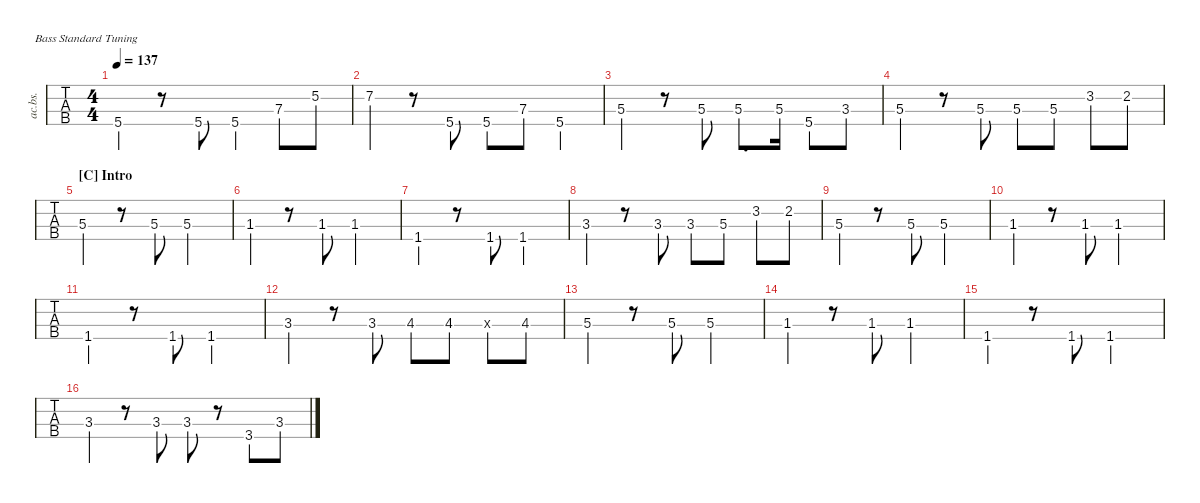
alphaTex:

\defaultSystemsLayout 4
\hideDynamics
\bracketExtendMode nobrackets
\track ("Acoustic Bass" "ac.bs.") {defaultSystemsLayout 4 instrument acousticbass}
\staff {tabs}
\tuning (G2 D2 A1 E1)
\ts (4 4)
\tempo 137
\clef f4
\ks f
5.4{acc forcenatural}.4{dy mf beam Up} r.8{beam Down} 5.4{acc forcenatural}.8{beam Up} 5.4{acc forcenatural}.4{beam Up} 7.3{acc forcenatural}.8{beam Down} 5.2{acc forcenatural}.8{beam Down} |
7.2{acc forcenatural}.4{beam Down} r.8{beam Down} 5.4{acc forcenatural}.8{beam Up} 5.4{acc forcenatural}.8{beam Up} 7.3{acc forcenatural}.8{beam Up} 5.4{acc forcenatural}.4{beam Up} |
5.3{acc forcenatural}.4{beam Down} r.8{beam Down} 5.3{acc forcenatural}.8{beam Down} 5.3{acc forcenatural}.8{d beam Up} 5.3{acc forcenatural}.16{beam Up} 5.4{acc forcenatural}.8{beam Up} 3.3{acc forcenatural}.8{beam Up} |
5.3{acc forcenatural}.4{beam Down} r.8{beam Down} 5.3{acc forcenatural}.8{beam Down} 5.3{acc forcenatural}.8{beam Up} 5.3{acc forcenatural}.8{beam Up} 3.2{acc forcenatural}.8{beam Down} 2.2{acc forcenatural}.8{beam Down} |
\section ("C" "Intro")
5.3{acc forcenatural}.4{beam Down} r.8{beam Down} 5.3{acc forcenatural}.8{beam Down} 5.3{acc forcenatural}.2{beam Down} |
1.3{acc b}.4{beam Up} r.8{beam Down} 1.3{acc b}.8{beam Up} 1.3{acc b}.2{beam Up} |
1.4{acc forcenatural}.4{beam Up} r.8{beam Down} 1.4{acc forcenatural}.8{beam Up} 1.4{acc forcenatural}.2{beam Up} |
3.3{acc forcenatural}.4{beam Up} r.8{beam Down} 3.3{acc forcenatural}.8{beam Up} 3.3{acc forcenatural}.8{beam Up} 5.3{acc forcenatural}.8{beam Up} 3.2{acc forcenatural}.8{beam Down} 2.2{acc forcenatural}.8{beam Down} |
5.3{acc forcenatural}.4{beam Down} r.8{beam Down} 5.3{acc forcenatural}.8{beam Down} 5.3{acc forcenatural}.2{beam Down} |
1.3{acc b}.4{beam Up} r.8{beam Down} 1.3{acc b}.8{beam Up} 1.3{acc b}.2{beam Up} |
1.4{acc forcenatural}.4{beam Up} r.8{beam Down} 1.4{acc forcenatural}.8{beam Up} 1.4{acc forcenatural}.2{beam Up} |
3.3{acc forcenatural}.4{beam Up} r.8{beam Down} 3.3{acc forcenatural}.8{beam Up} 4.3{acc b}.8{beam Up} 4.3{acc b}.8{beam Up} 4.3{x acc b}.8{beam Up} 4.3{acc b}.8{beam Up} |
5.3{acc forcenatural}.4{beam Down} r.8{beam Down} 5.3{acc forcenatural}.8{beam Down} 5.3{acc forcenatural}.2{beam Down} |
1.3{acc b}.4{beam Up} r.8{beam Down} 1.3{acc b}.8{beam Up} 1.3{acc b}.2{beam Up} |
1.4{acc forcenatural}.4{beam Up} r.8{beam Down} 1.4{acc forcenatural}.8{beam Up} 1.4{acc forcenatural}.2{beam Up} |
3.3{acc forcenatural}.4{beam Up} r.8{beam Down} 3.3{acc forcenatural}.8{beam Up} 3.3{acc forcenatural}.8{beam Up} r.8{beam Down} 3.4{acc forcenatural}.8{beam Up} 3.3{acc forcenatural}.8{beam Up}
